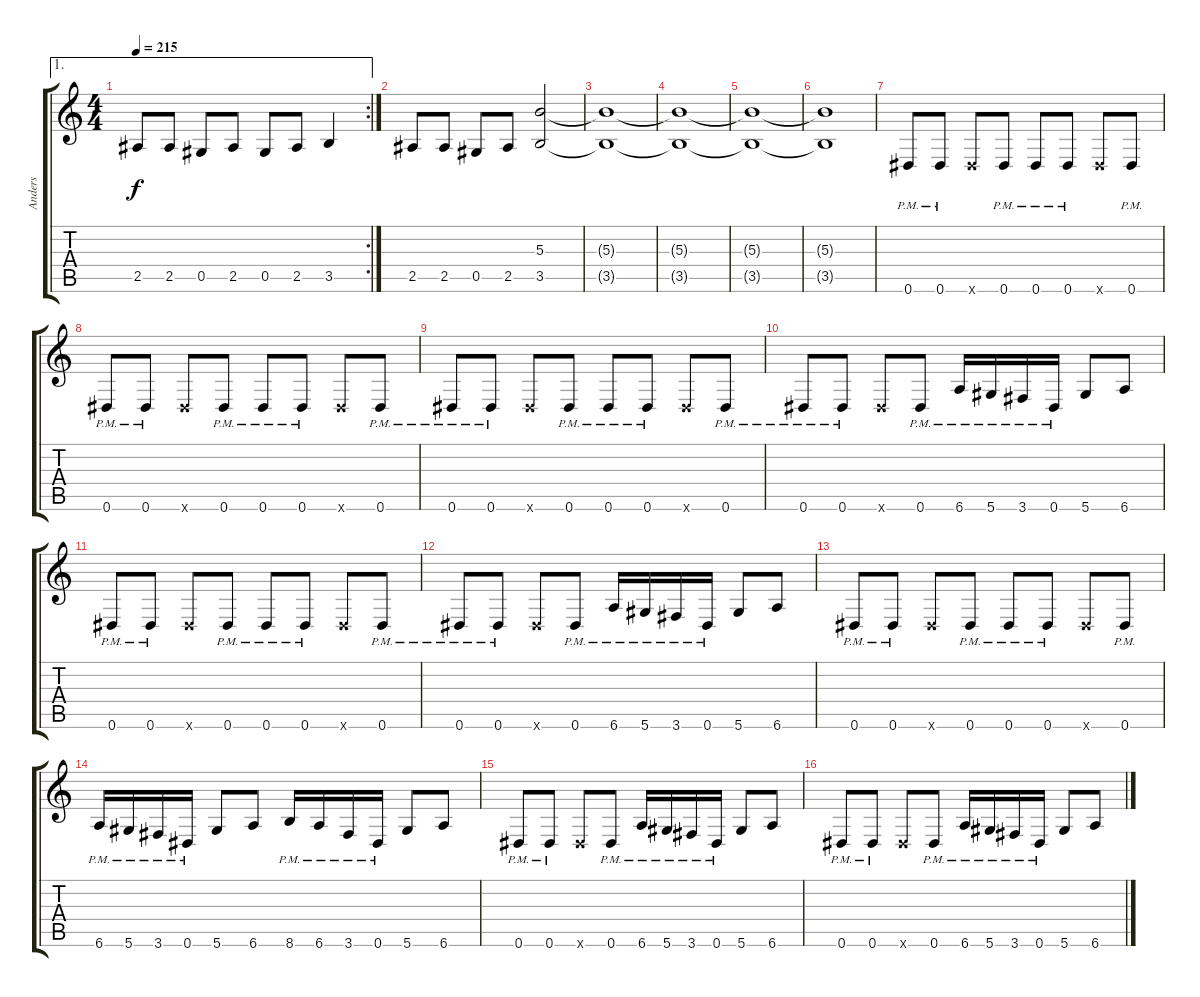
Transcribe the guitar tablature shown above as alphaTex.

\track ("Anders " "Anders ") {instrument distortionguitar}
\staff {score tabs}
\tuning (Eb4 Bb3 Gb3 Db3 Ab2 Eb2) {hide}
\ae 1
\rc 2
\ts (4 4)
\tempo 215
\clef g2
\ks c
2.5.8{dy f} 2.5.8 0.5.8 2.5.8 0.5.8 2.5.8 3.5.4 |
2.5.8 2.5.8 0.5.8 2.5.8 (5.3 3.5).2 |
(5.3{t} 3.5{t}).1 |
(5.3{t} 3.5{t}).1 |
(5.3{t} 3.5{t}).1 |
(5.3{t} 3.5{t}).1 |
0.6{pm}.8 0.6{pm}.8 0.6{x}.8 0.6{pm}.8 0.6{pm}.8 0.6{pm}.8 0.6{x}.8 0.6{pm}.8 |
0.6{pm}.8 0.6{pm}.8 0.6{x}.8 0.6{pm}.8 0.6{pm}.8 0.6{pm}.8 0.6{x}.8 0.6{pm}.8 |
0.6{pm}.8 0.6{pm}.8 0.6{x}.8 0.6{pm}.8 0.6{pm}.8 0.6{pm}.8 0.6{x}.8 0.6{pm}.8 |
0.6{pm}.8 0.6{pm}.8 0.6{x}.8 0.6{pm}.8 6.6{pm}.16 5.6{pm}.16 3.6{pm}.16 0.6{pm}.16 5.6.8 6.6.8 |
0.6{pm}.8 0.6{pm}.8 0.6{x}.8 0.6{pm}.8 0.6{pm}.8 0.6{pm}.8 0.6{x}.8 0.6{pm}.8 |
0.6{pm}.8 0.6{pm}.8 0.6{x}.8 0.6{pm}.8 6.6{pm}.16 5.6{pm}.16 3.6{pm}.16 0.6{pm}.16 5.6.8 6.6.8 |
0.6{pm}.8 0.6{pm}.8 0.6{x}.8 0.6{pm}.8 0.6{pm}.8 0.6{pm}.8 0.6{x}.8 0.6{pm}.8 |
6.6{pm}.16 5.6{pm}.16 3.6{pm}.16 0.6{pm}.16 5.6.8 6.6.8 8.6{pm}.16 6.6{pm}.16 3.6{pm}.16 0.6{pm}.16 5.6.8 6.6.8 |
0.6{pm}.8 0.6{pm}.8 0.6{x}.8 0.6{pm}.8 6.6{pm}.16 5.6{pm}.16 3.6{pm}.16 0.6{pm}.16 5.6.8 6.6.8 |
0.6{pm}.8 0.6{pm}.8 0.6{x}.8 0.6{pm}.8 6.6{pm}.16 5.6{pm}.16 3.6{pm}.16 0.6{pm}.16 5.6.8 6.6.8
